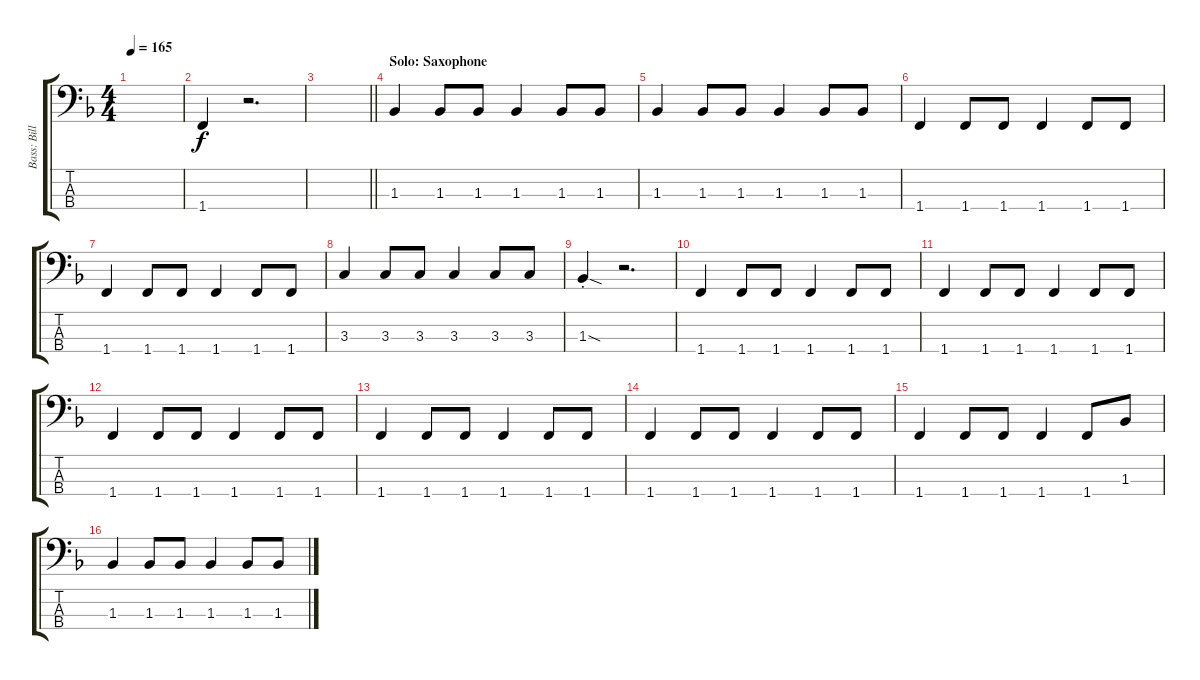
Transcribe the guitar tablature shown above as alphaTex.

\track ("Bass: Billy" "Bass: Bill") {instrument electricbassfinger}
\staff {score tabs}
\tuning (G2 D2 A1 E1) {hide}
\ts (4 4)
\tempo 165
\clef f4
\ks f
|
1.4.4 r.2{d} |
\barLineRight lightlight
|
\section ("" "Solo: Saxophone")
1.3.4 1.3.8 1.3.8 1.3.4 1.3.8 1.3.8 |
1.3.4 1.3.8 1.3.8 1.3.4 1.3.8 1.3.8 |
1.4.4 1.4.8 1.4.8 1.4.4 1.4.8 1.4.8 |
1.4.4 1.4.8 1.4.8 1.4.4 1.4.8 1.4.8 |
3.3.4 3.3.8 3.3.8 3.3.4 3.3.8 3.3.8 |
1.3{sod st}.4 r.2{d} |
1.4.4 1.4.8 1.4.8 1.4.4 1.4.8 1.4.8 |
1.4.4 1.4.8 1.4.8 1.4.4 1.4.8 1.4.8 |
1.4.4 1.4.8 1.4.8 1.4.4 1.4.8 1.4.8 |
1.4.4 1.4.8 1.4.8 1.4.4 1.4.8 1.4.8 |
1.4.4 1.4.8 1.4.8 1.4.4 1.4.8 1.4.8 |
1.4.4 1.4.8 1.4.8 1.4.4 1.4.8 1.3.8 |
1.3.4 1.3.8 1.3.8 1.3.4 1.3.8 1.3.8
